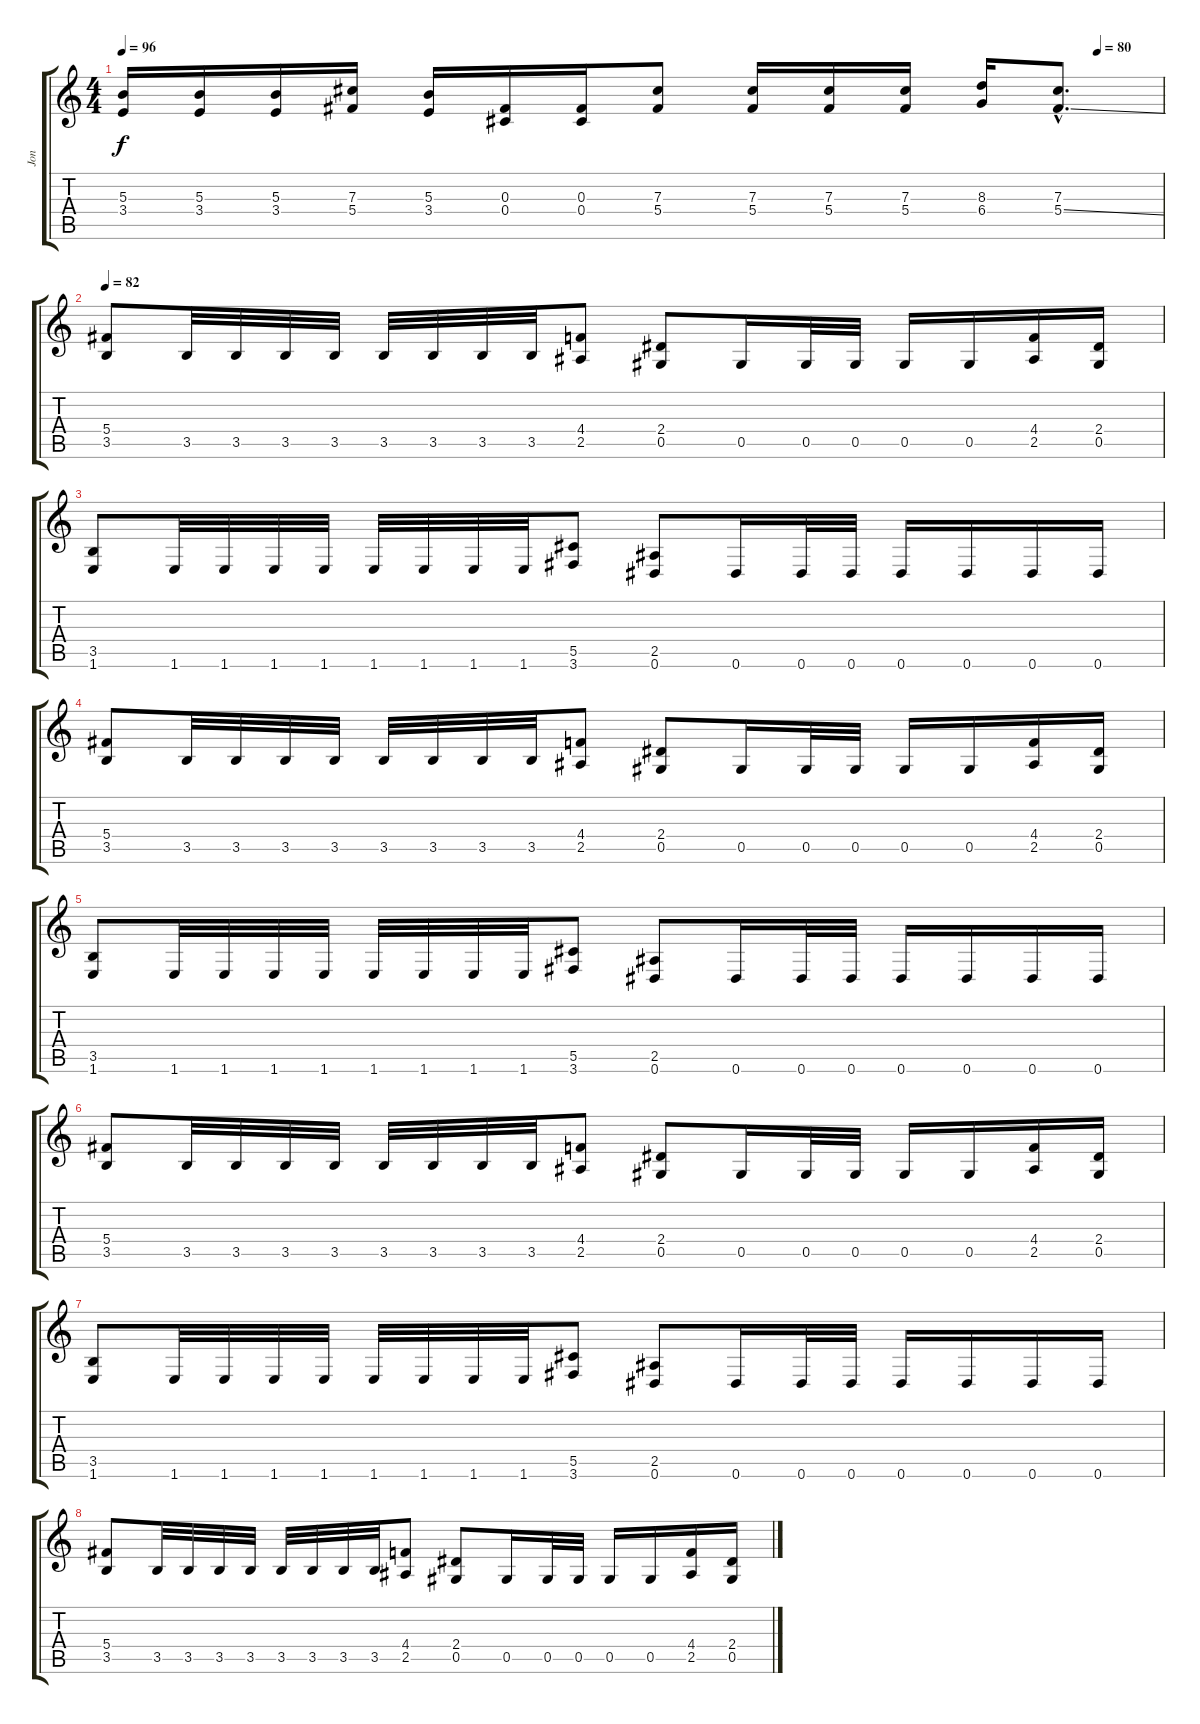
\track ("Jon" "Jon") {instrument distortionguitar}
\staff {score tabs}
\tuning (Eb4 Bb3 Gb3 Db3 Ab2 Eb2) {hide}
\ts (4 4)
\tempo 96
\tempo (80 0.9375)
\clef g2
\ks c
(5.3{t} 3.4{t}).16{dy f} (5.3 3.4).16 (5.3 3.4).16 (7.3 5.4).16 (5.3 3.4).16 (0.3 0.4).16 (0.3 0.4).16 (7.3 5.4).8 (7.3 5.4).16 (7.3 5.4).16 (7.3 5.4).16 (8.3 6.4).16 (7.3{hac} 5.4{ss hac}).8{d} |
\tempo 82
(5.4 3.5).8 3.5.32 3.5.32 3.5.32 3.5.32 3.5.32 3.5.32 3.5.32 3.5.32 (4.4 2.5).8 (2.4 0.5).8 0.5.16 0.5.32 0.5.32 0.5.16 0.5.16 (4.4 2.5).16 (2.4 0.5).16 |
(3.5 1.6).8 1.6.32 1.6.32 1.6.32 1.6.32 1.6.32 1.6.32 1.6.32 1.6.32 (5.5 3.6).8 (2.5 0.6).8 0.6.16 0.6.32 0.6.32 0.6.16 0.6.16 0.6.16 0.6.16 |
(5.4 3.5).8 3.5.32 3.5.32 3.5.32 3.5.32 3.5.32 3.5.32 3.5.32 3.5.32 (4.4 2.5).8 (2.4 0.5).8 0.5.16 0.5.32 0.5.32 0.5.16 0.5.16 (4.4 2.5).16 (2.4 0.5).16 |
(3.5 1.6).8 1.6.32 1.6.32 1.6.32 1.6.32 1.6.32 1.6.32 1.6.32 1.6.32 (5.5 3.6).8 (2.5 0.6).8 0.6.16 0.6.32 0.6.32 0.6.16 0.6.16 0.6.16 0.6.16 |
(5.4 3.5).8 3.5.32 3.5.32 3.5.32 3.5.32 3.5.32 3.5.32 3.5.32 3.5.32 (4.4 2.5).8 (2.4 0.5).8 0.5.16 0.5.32 0.5.32 0.5.16 0.5.16 (4.4 2.5).16 (2.4 0.5).16 |
(3.5 1.6).8 1.6.32 1.6.32 1.6.32 1.6.32 1.6.32 1.6.32 1.6.32 1.6.32 (5.5 3.6).8 (2.5 0.6).8 0.6.16 0.6.32 0.6.32 0.6.16 0.6.16 0.6.16 0.6.16 |
(5.4 3.5).8 3.5.32 3.5.32 3.5.32 3.5.32 3.5.32 3.5.32 3.5.32 3.5.32 (4.4 2.5).8 (2.4 0.5).8 0.5.16 0.5.32 0.5.32 0.5.16 0.5.16 (4.4 2.5).16 (2.4 0.5).16
